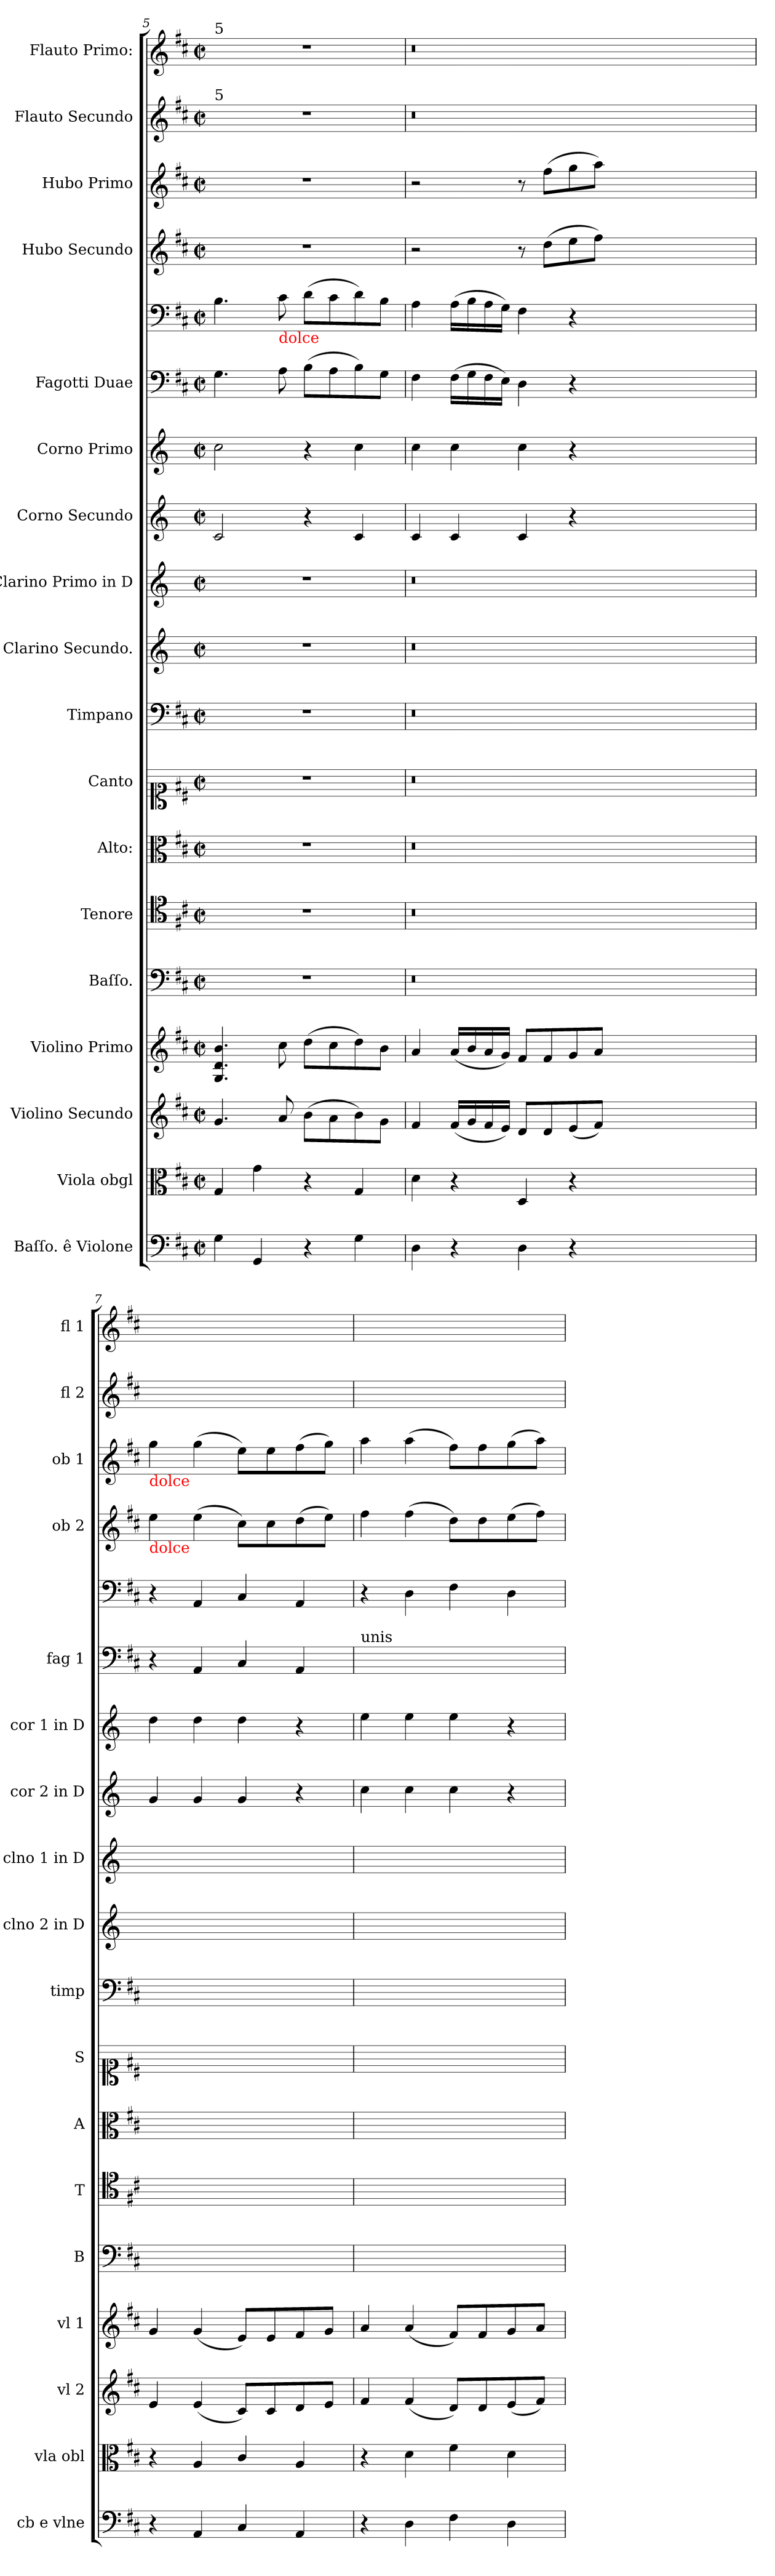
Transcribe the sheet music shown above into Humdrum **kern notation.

**kern	**dynam	**kern	**dynam	**kern	**dynam	**kern	**dynam	**kern	**kern	**kern	**kern	**kern	**kern	**kern	**kern	**dynam	**kern	**dynam	**kern	**kern	**dynam	**kern	**dynam	**kern	**dynam	**kern	**kern
*part18	*part18	*part17	*part17	*part16	*part16	*part15	*part15	*part14	*part13	*part12	*part11	*part10	*part9	*part8	*part7	*part7	*part6	*part6	*part5	*part5	*part5	*part4	*part4	*part3	*part3	*part2	*part1
*staff19	*staff19	*staff18	*staff18	*staff17	*staff17	*staff16	*staff16	*staff15	*staff14	*staff13	*staff12	*staff11	*staff10	*staff9	*staff8	*staff8	*staff7	*staff7	*staff6	*staff5	*staff5/6	*staff4	*staff4	*staff3	*staff3	*staff2	*staff1
*I"Baſſo. ê Violone	*	*I"Viola obgl	*	*I"Violino Secundo	*	*I"Violino Primo	*	*I"Baſſo.	*I"Tenore	*I"Alto:	*I"Canto	*I"Timpano	*I"Clarino Secundo.	*I"Clarino Primo in D	*I"Corno Secundo	*	*I"Corno Primo	*	*I"Fagotti Duae	*	*	*I"Hubo Secundo	*	*I"Hubo Primo	*	*I"Flauto Secundo	*I"Flauto Primo:
*I'cb e vlne	*	*I'vla obl	*	*I'vl 2	*	*I'vl 1	*	*I'B	*I'T	*I'A	*I'S	*I'timp	*I'clno 2 in D	*I'clno 1 in D	*I'cor 2 in D	*	*I'cor 1 in D	*	*I'fag 1	*	*	*I'ob 2	*	*I'ob 1	*	*I'fl 2	*I'fl 1
*clefF4	*	*clefC3	*	*clefG2	*	*clefG2	*	*clefF4	*clefC4	*clefC3	*clefC1	*clefF4	*clefG2	*clefG2	*clefG2	*	*clefG2	*	*clefF4	*clefF4	*	*clefG2	*	*clefG2	*	*clefG2	*clefG2
*	*	*	*	*	*	*	*	*	*	*	*	*	*ITrd-1c-2	*ITrd-1c-2	*ITrd6c10	*	*ITrd6c10	*	*	*	*	*	*	*	*	*	*
*k[f#c#]	*	*k[f#c#]	*	*k[f#c#]	*	*k[f#c#]	*	*k[f#c#]	*k[f#c#]	*k[f#c#]	*k[f#c#]	*k[f#c#]	*k[f#c#]	*k[f#c#]	*k[f#c#]	*	*k[f#c#]	*	*k[f#c#]	*k[f#c#]	*	*k[f#c#]	*	*k[f#c#]	*	*k[f#c#]	*k[f#c#]
*D:	*	*D:	*	*D:	*	*D:	*	*D:	*D:	*D:	*D:	*D:	*D:	*D:	*D:	*	*D:	*	*D:	*D:	*	*D:	*	*D:	*	*D:	*D:
*M2/2	*	*M2/2	*	*M2/2	*	*M2/2	*	*M2/2	*M2/2	*M2/2	*M2/2	*M2/2	*M2/2	*M2/2	*M2/2	*	*M2/2	*	*M2/2	*M2/2	*	*M2/2	*	*M2/2	*	*M2/2	*M2/2
*met(c|)	*	*met(c|)	*	*met(c|)	*	*met(c|)	*	*met(c|)	*met(c|)	*met(c|)	*met(c|)	*met(c|)	*met(c|)	*met(c|)	*met(c|)	*	*met(c|)	*	*met(c|)	*met(c|)	*	*met(c|)	*	*met(c|)	*	*met(c|)	*met(c|)
=5	=5	=5	=5	=5	=5	=5	=5	=5	=5	=5	=5	=5	=5	=5	=5	=5	=5	=5	=5	=5	=5	=5	=5	=5	=5	=5	=5
!	!	!	!	!	!	!	!	!	!	!	!	!	!	!	!	!	!	!	!	!	!	!	!	!	!	!	!LO:TX:a:t=5
!	!	!	!	!	!	!	!	!	!	!	!	!	!	!	!	!	!	!	!	!	!	!	!	!	!	!LO:TX:a:t=5	!
!	!	!	!	!	!	!	!	!	!	!	!	!	!	!	!	!LO:DY:a	!	!	!	!	!	!	!	!	!	!	!
4G\	.	4G/	.	4.g/	.	4.G/ 4.d/ 4.b/	.	1r	1r	1r	1r	1r	1r	1r	2D/	piano	2d\	piano	4.G\	4.B\	pia	1r	.	1r	.	1r	1r
4GG/	.	4g\	.	.	.	.	.	.	.	.	.	.	.	.	.	.	.	.	.	.	.	.	.	.	.	.	.
!	!	!	!	!	!	!	!	!	!	!	!	!	!	!	!	!	!	!	!	!LO:TX:b:color=red:t=dolce	!	!	!	!	!	!	!
.	.	.	.	8a/	.	8cc#\	.	.	.	.	.	.	.	.	.	.	.	.	8A\	8c#\	.	.	.	.	.	.	.
4r	.	4r	.	(8b\L	.	(8dd\L	.	.	.	.	.	.	.	.	4r	.	4r	.	(8B\L	(8d\L	.	.	.	.	.	.	.
.	.	.	.	8a\	.	8cc#\	.	.	.	.	.	.	.	.	.	.	.	.	8A\	8c#\	.	.	.	.	.	.	.
4G\	.	4G/	.	8b\)	.	8dd\)	.	.	.	.	.	.	.	.	4D/	.	4d\	.	8B\)	8d\)	.	.	.	.	.	.	.
.	.	.	.	8g\J	.	8b\J	.	.	.	.	.	.	.	.	.	.	.	.	8G\J	8B\J	.	.	.	.	.	.	.
=6	=6	=6	=6	=6	=6	=6	=6	=6	=6	=6	=6	=6	=6	=6	=6	=6	=6	=6	=6	=6	=6	=6	=6	=6	=6	=6	=6
4D\	.	4d\	.	4f#/	.	4a/	.	0.r	0.r	0.r	0.r	0.r	0.r	0.r	4D/	.	4d\	.	4F#\	4A\	.	2r	.	2r	.	0.r	0.r
4r	.	4r	.	(16f#/LL	.	(16a/LL	.	.	.	.	.	.	.	.	4D/	.	4d\	.	(16F#\LL	(16A\LL	.	.	.	.	.	.	.
.	.	.	.	16g/	.	16b/	.	.	.	.	.	.	.	.	.	.	.	.	16G\	16B\	.	.	.	.	.	.	.
.	.	.	.	16f#/	.	16a/	.	.	.	.	.	.	.	.	.	.	.	.	16F#\	16A\	.	.	.	.	.	.	.
.	.	.	.	16e/JJ)	.	16g/JJ)	.	.	.	.	.	.	.	.	.	.	.	.	16E\JJ)	16G\JJ)	.	.	.	.	.	.	.
4D\	.	4D/	.	8d/L	.	8f#/L	.	.	.	.	.	.	.	.	4D/	.	4d\	.	4D\	4F#\	.	8r	.	8r	.	.	.
!	!	!	!	!	!LO:DY:a	!	!LO:DY:a	!	!	!	!	!	!	!	!	!	!	!	!	!	!	!	!	!	!	!	!
.	.	.	.	8d/	piano	8f#/	piano	.	.	.	.	.	.	.	.	.	.	.	.	.	.	(8dd\L	pia	(8ff#\L	pia	.	.
4r	.	4r	.	(8e/	.	8g/	.	.	.	.	.	.	.	.	4r	.	4r	.	4r	4r	.	8ee\	.	8gg\	.	.	.
.	.	.	.	8f#/J)	.	8a/J	.	.	.	.	.	.	.	.	.	.	.	.	.	.	.	8ff#\J)	.	8aa\J)	.	.	.
0ryy	.	0ryy	.	0ryy	.	0ryy	.	.	.	.	.	.	.	.	0ryy	.	0ryy	.	0ryy	0ryy	.	0ryy	.	0ryy	.	.	.
=7	=7	=7	=7	=7	=7	=7	=7	=7	=7	=7	=7	=7	=7	=7	=7	=7	=7	=7	=7	=7	=7	=7	=7	=7	=7	=7	=7
!	!	!	!	!	!	!	!	!	!	!	!	!	!	!	!	!	!	!	!	!	!	!	!	!LO:TX:b:color=red:t=dolce	!	!	!
!	!	!	!	!	!	!	!	!	!	!	!	!	!	!	!	!	!	!	!	!	!	!LO:TX:b:color=red:t=dolce	!	!	!	!	!
!	!LO:DY:b	!	!LO:DY:b	!	!	!	!	!	!	!	!	!	!	!	!	!	!	!	!	!	!	!	!	!	!	!	!
4r	pia	4r	pia	4e/	.	4g/	.	1ryy	1ryy	1ryy	1ryy	1ryy	1ryy	1ryy	4A/	.	4e\	.	4r	4r	pia	4ee\	.	4gg\	.	1ryy	1ryy
4AA/	.	4A/	.	(4e/	.	(4g/	.	.	.	.	.	.	.	.	4A/	.	4e\	.	4AA/	4AA/	.	(4ee\	.	(4gg\	.	.	.
4C#/	.	4c#/	.	8c#/L)	.	8e/L)	.	.	.	.	.	.	.	.	4A/	.	4e\	.	4C#/	4C#/	.	8cc#\L)	.	8ee\L)	.	.	.
.	.	.	.	8c#/	.	8e/	.	.	.	.	.	.	.	.	.	.	.	.	.	.	.	8cc#\	.	8ee\	.	.	.
4AA/	.	4A/	.	8d/	.	8f#/	.	.	.	.	.	.	.	.	4r	.	4r	.	4AA/	4AA/	.	(8dd\	.	(8ff#\	.	.	.
.	.	.	.	8e/J	.	8g/J	.	.	.	.	.	.	.	.	.	.	.	.	.	.	.	8ee\J)	.	8gg\J)	.	.	.
=8	=8	=8	=8	=8	=8	=8	=8	=8	=8	=8	=8	=8	=8	=8	=8	=8	=8	=8	=8	=8	=8	=8	=8	=8	=8	=8	=8
!	!	!	!	!	!	!	!	!	!	!	!	!	!	!	!	!	!	!	!LO:TX:a:t=unis	!	!	!	!	!	!	!	!
4r	.	4r	.	4f#/	.	4a/	.	1ryy	1ryy	1ryy	1ryy	1ryy	1ryy	1ryy	4d\	.	4f#\	.	4ryy	4r	.	4ff#\	.	4aa\	.	1ryy	1ryy
4D\	.	4d\	.	(4f#/	.	(4a/	.	.	.	.	.	.	.	.	4d\	.	4f#\	.	4D\yy	4D\	.	(4ff#\	.	(4aa\	.	.	.
4F#\	.	4f#\	.	8d/L)	.	8f#/L)	.	.	.	.	.	.	.	.	4d\	.	4f#\	.	4F#\yy	4F#\	.	8dd\L)	.	8ff#\L)	.	.	.
.	.	.	.	8d/	.	8f#/	.	.	.	.	.	.	.	.	.	.	.	.	.	.	.	8dd\	.	8ff#\	.	.	.
4D\	.	4d\	.	(8e/	.	8g/	.	.	.	.	.	.	.	.	4r	.	4r	.	4D\yy	4D\	.	(8ee\	.	(8gg\	.	.	.
.	.	.	.	8f#/J)	.	8a/J	.	.	.	.	.	.	.	.	.	.	.	.	.	.	.	8ff#\J)	.	8aa\J)	.	.	.
=	=	=	=	=	=	=	=	=	=	=	=	=	=	=	=	=	=	=	=	=	=	=	=	=	=	=	=
*-	*-	*-	*-	*-	*-	*-	*-	*-	*-	*-	*-	*-	*-	*-	*-	*-	*-	*-	*-	*-	*-	*-	*-	*-	*-	*-	*-
